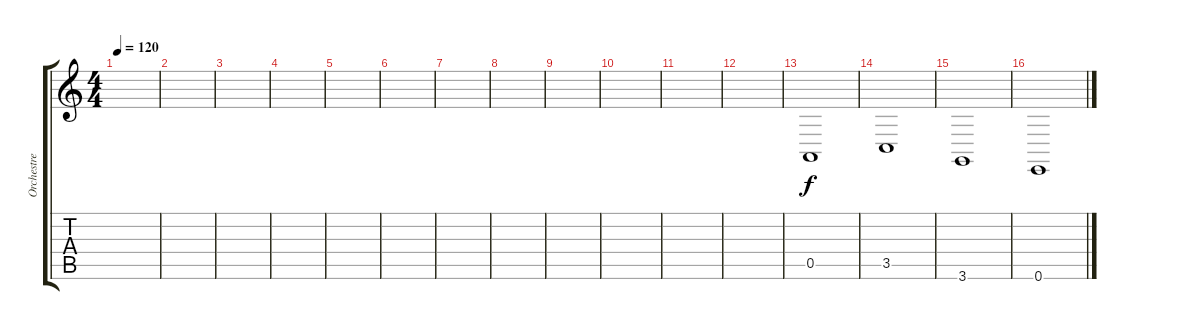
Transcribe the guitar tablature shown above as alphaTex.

\track ("Orchestre violon" "Orchestre ") {instrument stringensemble1}
\staff {score tabs}
\tuning (E4 B3 G3 D3 A2 E2) {hide}
\ts (4 4)
\tempo 120
\clef g2
\ks c
|
|
|
|
|
|
|
|
|
|
|
|
0.5.1 |
3.5.1 |
3.6.1 |
0.6.1
